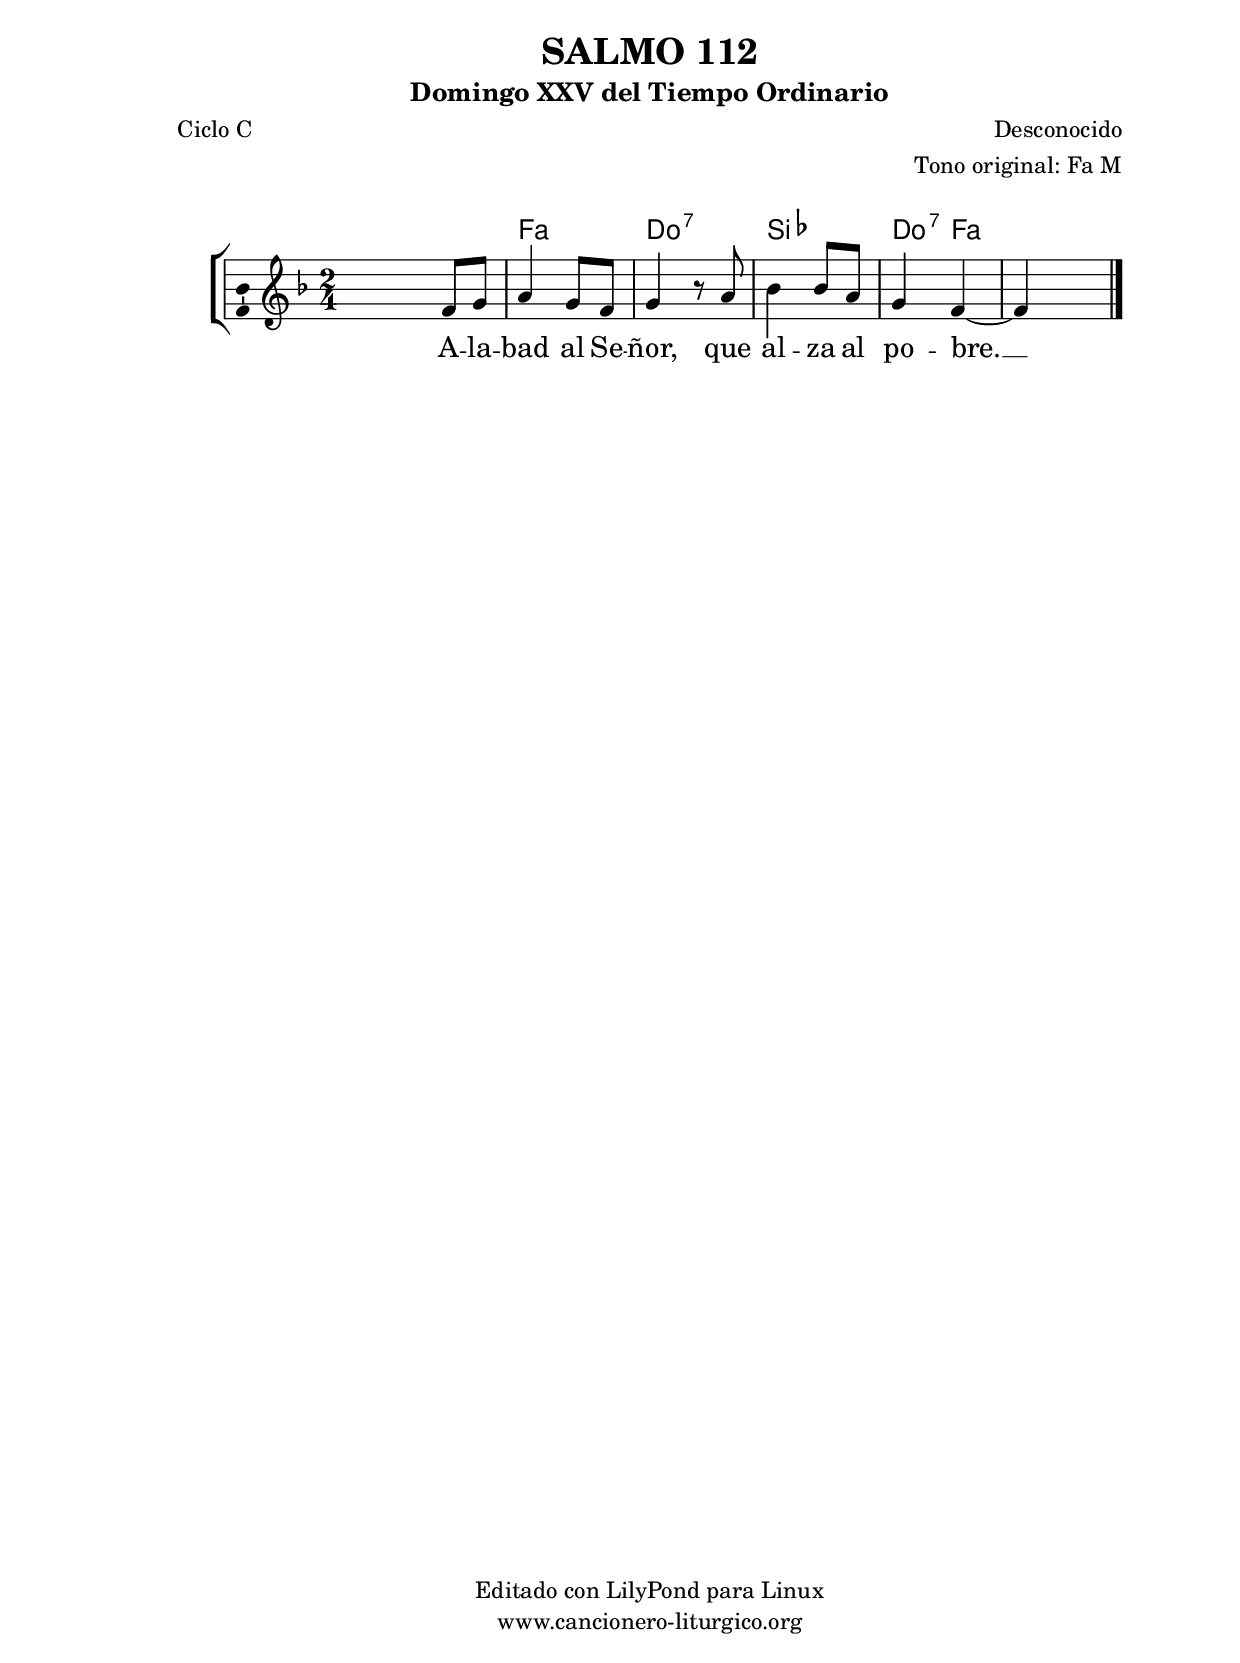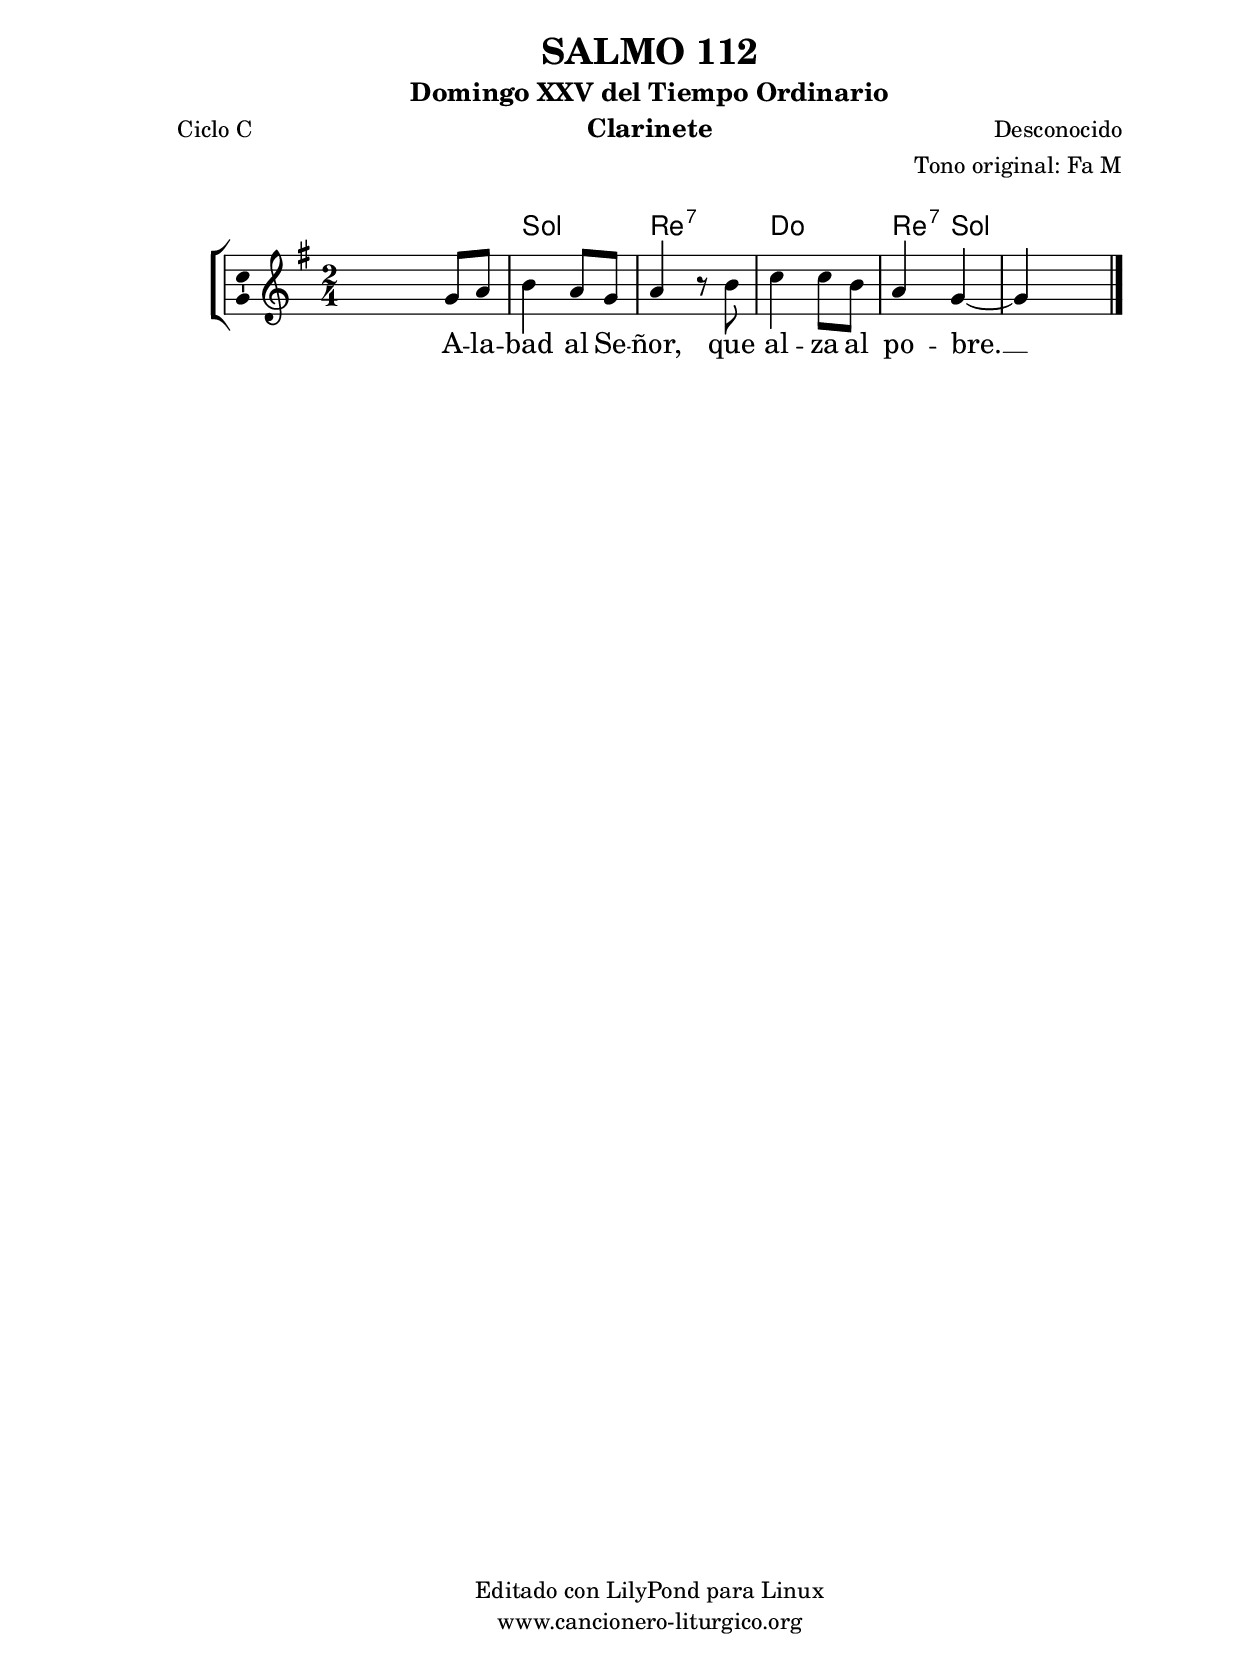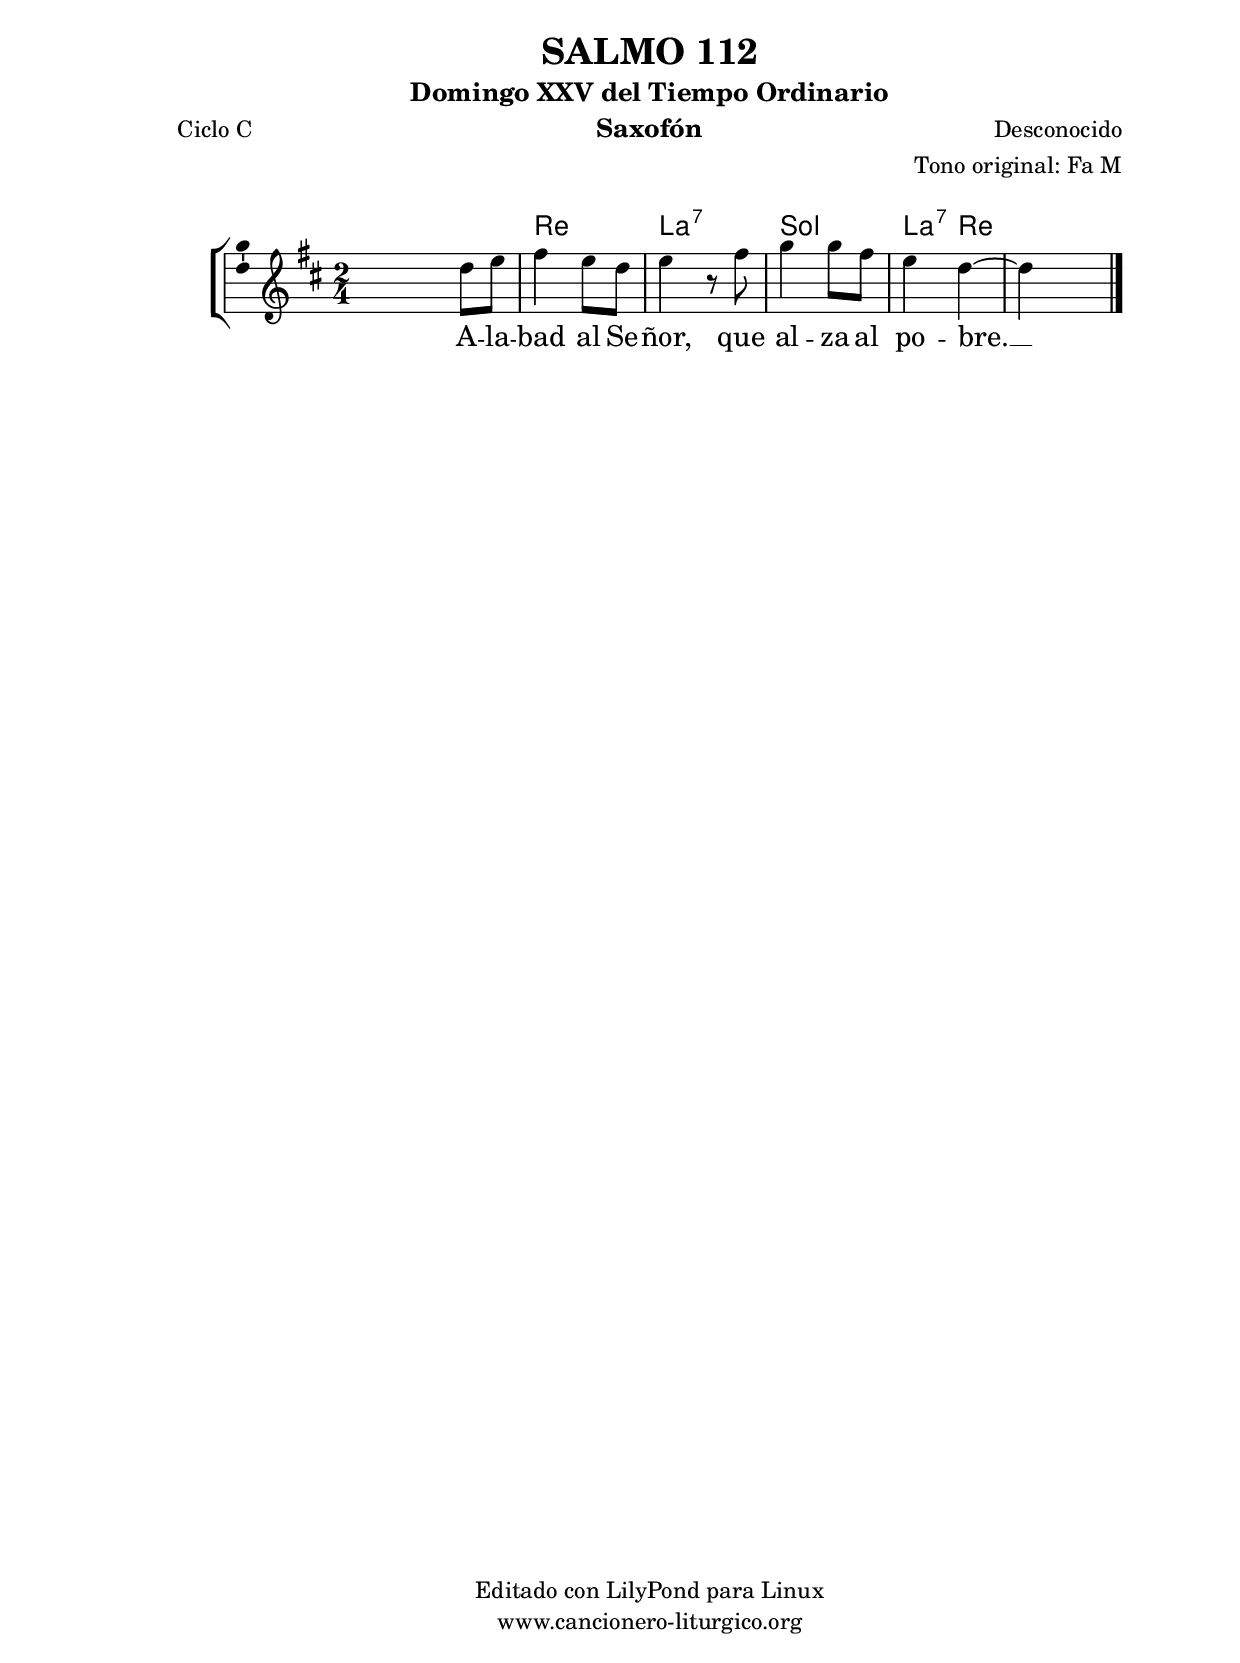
%
%para convertir .midi en .wav:
%timidity filename.midi -Ow -o finename.wav
%
%
%Para convertir de .wav a .mp3:
%lame -h -m j filename.wav
%
%
%para escuchar el midi:
%timidity nombrefichero.midi
%


%versión de lilypond para la que se ha escrito esta partitura:
\version "2.16.0"

	%Tamaño papel
	#(set-default-paper-size "a4")
	%Tamaño partitura
	#(set-global-staff-size 20)
	%No responde al pulsar sobre una nota
	#(ly:set-option 'point-and-click #f)

%parámetros del encabezamiento:
\header {
	title = "SALMO 112"
	subtitle = "Domingo XXV del Tiempo Ordinario"
	composer = "Desconocido"
	poet = "Ciclo C"
	meter = ""
	arranger = "Tono original: Fa M"
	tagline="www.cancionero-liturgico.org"
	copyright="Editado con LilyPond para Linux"
	tiempo = "Ordinario"
	usos = "Salmo"
	letra = "Alabad al Señor, que alza al pobre."
	}

%parámetros asociados al papel:
\paper  {
	oddHeaderMarkup = \markup {\fill-line { \on-the-fly #not-first-page \fromproperty #'header:title \on-the-fly #not-first-page \fromproperty #'header:composer }}
	evenHeaderMarkup = \markup {\fill-line { \fromproperty #'header:composer \fromproperty #'header:title }}
	#(set-paper-size "a4")
	print-page-number = ##f
	first-page-number = 1
	print-first-page-number = ##f
%	head-separation = 3.0 \cm
	top-margin = 2.0 \cm
	bottom-margin = 0.5\cm
%%%	bottom-margin = -1.0\cm
	left-margin = 3.0 \cm
	line-width = 16.0 \cm 
	indent = 8\mm
	interscoreline = 2.\mm
	between-system-space = 15\mm
%	para que las partituras no llenen la hoja:
	ragged-bottom = ##t
%	idem para la última hoja:
	ragged-last-bottom = ##f
%	para que las partituras llenen el ancho del papel:
	ragged-last = ##f
	after-title-space = 2.5 \cm
%page-count=1
%system-count=8

	%Flexible Vertical Spacing
%	markup-markup-spacing =
%	#'((basic-distance . 15) (minimum-distance . 15) (padding . 3))
	markup-system-spacing =
	#'((basic-distance . 15) (minimum-distance . 15) (padding . 3))
	system-system-spacing =
	#'((basic-distance . 15) (minimum-distance . 15) (padding . 3))
	score-system-spacing =
	#'((basic-distance . 15) (minimum-distance . 15) (padding . 5))
%	top-system-spacing = % header
%	#'((basic-distance . 8) (minimum-distance . 0) (padding . 3))
%	top-markup-spacing =
%	#'((basic-distance . 20) (minimum-distance . 20) (padding . 3))
	last-bottom-spacing = % footer
	#'((basic-distance . 5) (minimum-distance . 5) (padding . 3))
%	score-markup-spacing =
%	#'((basic-distance . 16) (minimum-distance . 13) (padding . 3))

	}


%parámetros que afectan a toda la partitura:
global =  {
	%clave de sol (G):
	\clef G
	%armadura:
%	\transpose e f
	\key f \major
	\tempo 4=100
	\set Score.tempoHideNote = ##t
	}


acordes = {
	\italianChords
	\chordmode {
%	\transpose e f
{

s2
f2 c:7 bes c4:7 f

	}
	}
}

melodia = 
%	\transpose e f
{
	\relative c'{

\time 2/4

s4 f8 g
a4 g8 f
g4 r8 a8
bes4 bes8 a
g4 f~
f4 s4

	\bar "|."
	}
	}


texto = \lyricmode {
A -- la -- bad al Se -- ñor,
que al -- za al po -- bre. __
	}


acordesStaff = \context ChordNames = acordesStaff <<
	\set chordChanges = ##t
	\acordes
	>>


vozStaff = \context Voice = vozStaff
\with {\consists "Ambitus_engraver"}
<<
%	\set Staff.instrumentName = ""
%	\set Staff.shortInstrumentName = ""
%	\set Staff.midiInstrument = #"clarinet"
%	\set Staff.midiInstrument = #"cello"
%	\set Staff.midiInstrument = #"flute"
	\set Staff.midiInstrument = #"electric guitar (jazz)"
%	\set Staff.midiInstrument = #"english horn"
%	\set Staff.midiInstrument = #"violin"
%	\set Staff.midiInstrument = #"glockenspiel"
	\set Staff.midiMinimumVolume = #0.7
	\set Staff.midiMaximumVolume = #0.9
	\global
	\melodia
	>>


textoStaff = \context Lyrics = textoStaff <<
	\lyricsto vozStaff \texto
	>>

\book {
	\score {
		\context ChoirStaff {
			\override StaffGroup.SystemStartBracket #'collapse-height = #1
			\override Score.SystemStartBar #'collapse-height = #1
			<<
			\acordesStaff
			\vozStaff
			\textoStaff
			>>
			}
		\layout {
	    		\context {
				\Lyrics
				\override LyricText #'font-size = #2
				}
	   		 \context {
				\Score
				%fontSize = #3
				\override StaffSymbol #'staff-space = #(magstep +3)
				%\override Beam #'thickness = #0.55
				%\override SpacingSpanner #'spacing-increment = #1.0
				%\override Slur #'height-limit = #1.5
				}
			}
		}
	\score {
		\unfoldRepeats
		\context ChoirStaff {
			<<
			\acordesStaff
			\vozStaff
			>>
			}
		\midi {
	  		\context {
	  			\Score
				tempoWholesPerMinute = #(ly:make-moment 70 4)
				}
			}
		}
	}

%Partitura para clarinete
#(define output-suffix "C")
\book {
	\header{
		instrument = "Clarinete"
		}
	\score {
		\context ChoirStaff {
			\override StaffGroup.SystemStartBracket #'collapse-height = #1
			\override Score.SystemStartBar #'collapse-height = #1
\transpose c d
			<<
			\acordesStaff
			\vozStaff
			\textoStaff
			>>
			}
		\layout {
	    		\context {
				\Lyrics
				\override LyricText #'font-size = #2
				}
	   		 \context {
				\Score
				%fontSize = #3
				\override StaffSymbol #'staff-space = #(magstep +3)
				%\override Beam #'thickness = #0.55
				%\override SpacingSpanner #'spacing-increment = #1.0
				%\override Slur #'height-limit = #1.5
				}
			}
		}
	}

%Partitura para saxofón
#(define output-suffix "S")
\book {
	\header{
		instrument = "Saxofón"
		}
	\score {
		\context ChoirStaff {
			\override StaffGroup.SystemStartBracket #'collapse-height = #1
			\override Score.SystemStartBar #'collapse-height = #1
\transpose c a
			<<
			\acordesStaff
			\vozStaff
			\textoStaff
			>>
			}
		\layout {
	    		\context {
				\Lyrics
				\override LyricText #'font-size = #2
				}
	   		 \context {
				\Score
				%fontSize = #3
				\override StaffSymbol #'staff-space = #(magstep +3)
				%\override Beam #'thickness = #0.55
				%\override SpacingSpanner #'spacing-increment = #1.0
				%\override Slur #'height-limit = #1.5
				}
			}
		}
	}

